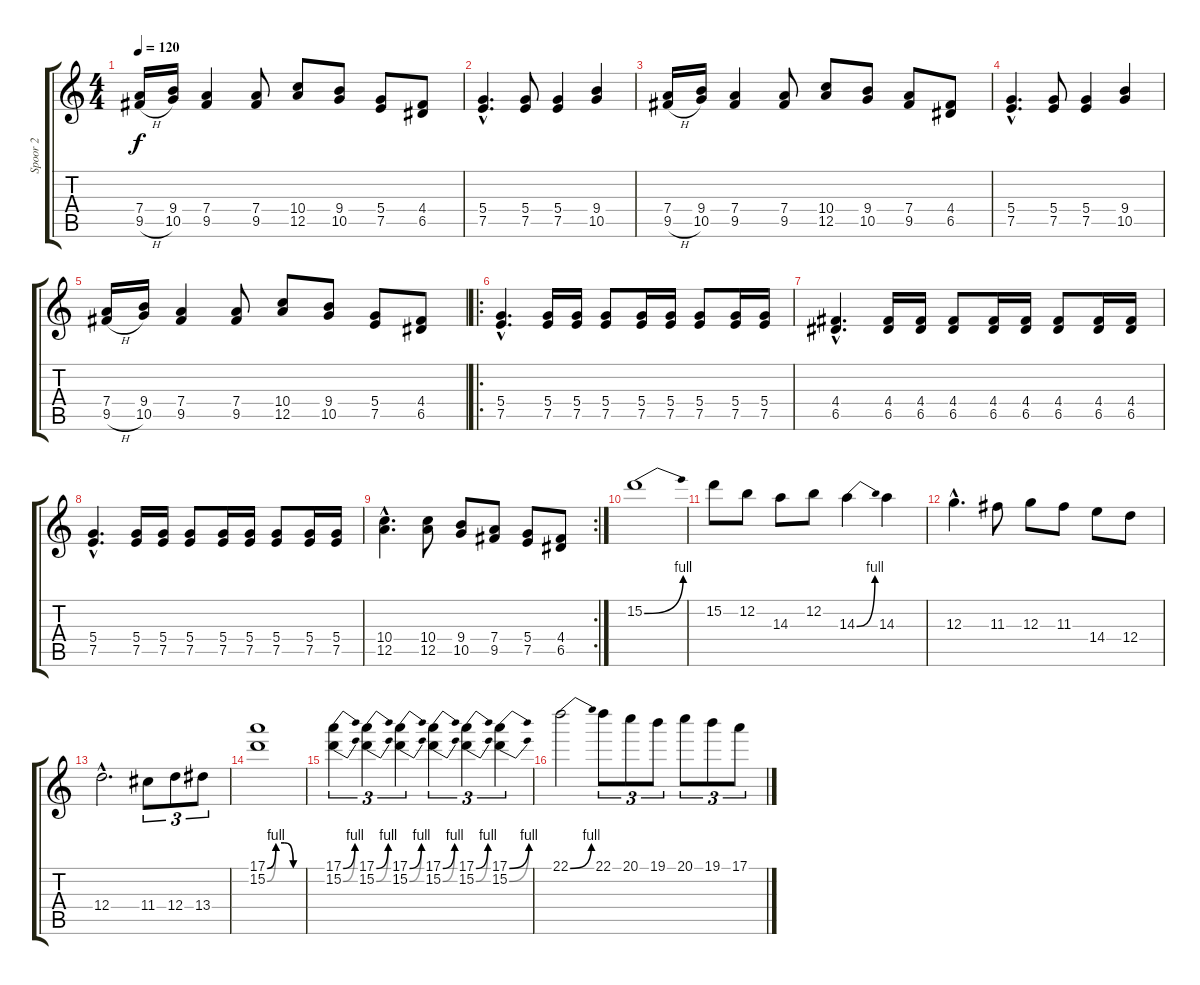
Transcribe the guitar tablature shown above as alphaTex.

\track ("Spoor 2" "Spoor 2") {instrument distortionguitar}
\staff {score tabs}
\tuning (E4 B3 G3 D3 A2 E2) {hide}
\ts (4 4)
\tempo 120
\clef g2
\ks c
(7.4 9.5{h}).16{dy f} (9.4 10.5).16 (7.4 9.5).4 (7.4 9.5).8 (10.4 12.5).8 (9.4 10.5).8 (5.4 7.5).8 (4.4 6.5).8 |
(5.4{hac} 7.5{hac}).4{d instrument distortionguitar} (5.4 7.5).8 (5.4 7.5).4 (9.4 10.5).4 |
(7.4 9.5{h}).16 (9.4 10.5).16 (7.4 9.5).4 (7.4 9.5).8 (10.4 12.5).8 (9.4 10.5).8 (7.4 9.5).8 (4.4 6.5).8 |
(5.4{hac} 7.5{hac}).4{d} (5.4 7.5).8 (5.4 7.5).4 (9.4 10.5).4 |
(7.4 9.5{h}).16 (9.4 10.5).16 (7.4 9.5).4 (7.4 9.5).8 (10.4 12.5).8 (9.4 10.5).8 (5.4 7.5).8 (4.4 6.5).8 |
\ro
(5.4{hac} 7.5{hac}).4{d} (5.4 7.5).16 (5.4 7.5).16 (5.4 7.5).8 (5.4 7.5).16 (5.4 7.5).16 (5.4 7.5).8 (5.4 7.5).16 (5.4 7.5).16 |
(4.4{hac} 6.5{hac}).4{d} (4.4 6.5).16 (4.4 6.5).16 (4.4 6.5).8 (4.4 6.5).16 (4.4 6.5).16 (4.4 6.5).8 (4.4 6.5).16 (4.4 6.5).16 |
(5.4{hac} 7.5{hac}).4{d} (5.4 7.5).16 (5.4 7.5).16 (5.4 7.5).8 (5.4 7.5).16 (5.4 7.5).16 (5.4 7.5).8 (5.4 7.5).16 (5.4 7.5).16 |
\rc 2
(10.4{hac} 12.5{hac}).4{d} (10.4 12.5).8 (9.4 10.5).8 (7.4 9.5).8 (5.4 7.5).8 (4.4 6.5).8 |
15.2{be (bend 0 0 60 4)}.1 |
15.2.8 12.2.8 14.3.8 12.2.8 14.3{be (bend 0 0 60 4)}.4 14.3.4 |
12.3{hac}.4{d} 11.3.8 12.3.8 11.3.8 14.4.8 12.4.8 |
12.4{hac}.2{d} 11.4.8{tu (3 2)} 12.4.8{tu (3 2)} 13.4.8{tu (3 2)} |
(17.1{be (custom 0 0 15 4 30 4 45 0 60 0)} 15.2{be (custom 0 0 15 4 30 4 45 0 60 0)}).1 |
(17.1{be (bend 0 0 60 4)} 15.2{be (bend 0 0 60 4)}).4{tu (3 2)} (17.1{be (bend 0 0 60 4)} 15.2{be (bend 0 0 60 4)}).4{tu (3 2)} (17.1{be (bend 0 0 60 4)} 15.2{be (bend 0 0 60 4)}).4{tu (3 2)} (17.1{be (bend 0 0 60 4)} 15.2{be (bend 0 0 60 4)}).4{tu (3 2)} (17.1{be (bend 0 0 60 4)} 15.2{be (bend 0 0 60 4)}).4{tu (3 2)} (17.1{be (bend 0 0 60 4)} 15.2{be (bend 0 0 60 4)}).4{tu (3 2)} |
22.1{be (bend 0 0 60 4)}.2 22.1.8{tu (3 2)} 20.1.8{tu (3 2)} 19.1.8{tu (3 2)} 20.1.8{tu (3 2)} 19.1.8{tu (3 2)} 17.1.8{tu (3 2)}
